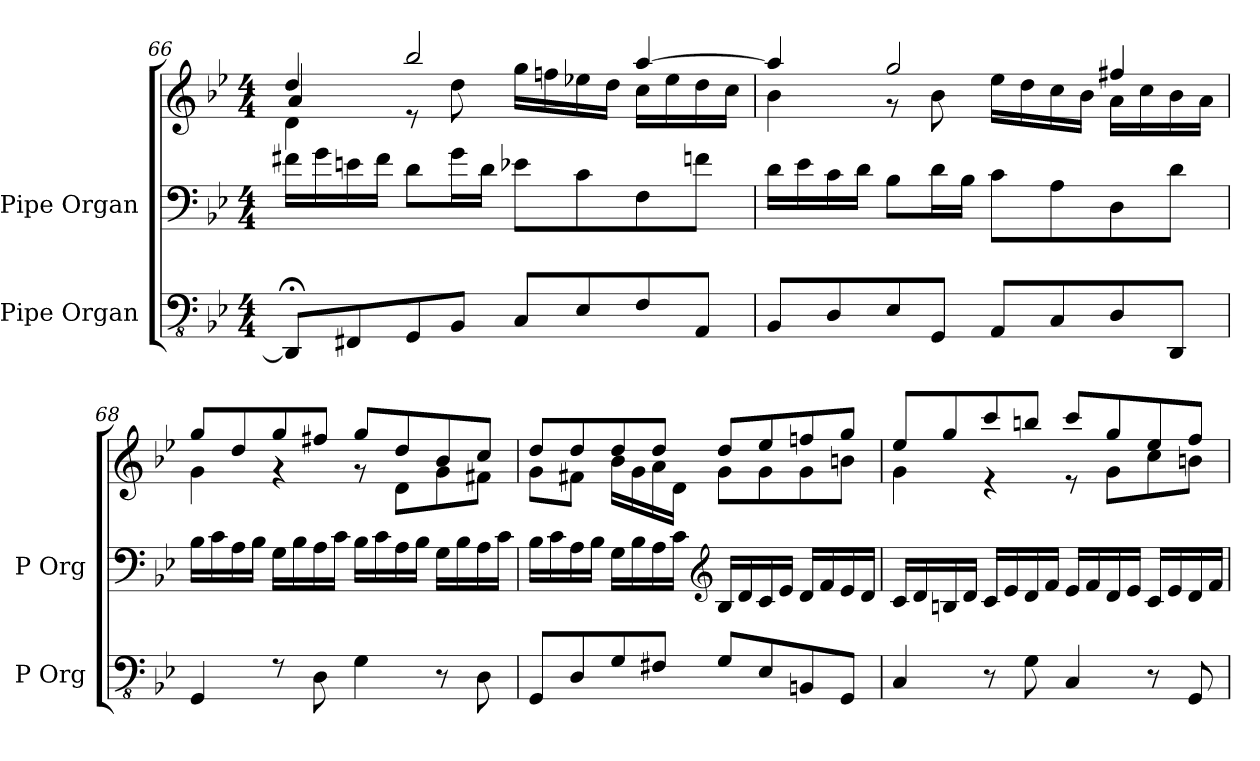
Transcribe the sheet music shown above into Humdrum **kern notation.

**kern	**kern	**kern
*part2	*part1	*part1
*staff3	*staff2	*staff1
*I"Pipe Organ	*I"Pipe Organ	*
*I'P Org	*I'P Org	*
*clefFv4	*clefF4	*clefG2
*k[b-e-]	*k[b-e-]	*k[b-e-]
*M4/4	*M4/4	*M4/4
=66	=66	=66
*	*	*^
*	*	*	*^
8DDD;</L]	16f#X\LL	4dd/	4d\	4a/
.	16g\	.	.	.
8FFF#X/	16en\	.	.	.
.	16f#\JJ	.	.	.
8GGG/	8d\L	2bb-/	8r	2.ryy
8BBB-/J	16g\L	.	8dd\	.
.	16d\JJ	.	.	.
8CC/L	8e-X\L	.	16gg\LL	.
.	.	.	16ffn\	.
8EE-/	8c\	.	16ee-X\	.
.	.	.	16dd\JJ	.
8FF/	8F\	[4aa/	16cc\LL	.
.	.	.	16ee-\	.
8AAA/J	8fn\J	.	16dd\	.
.	.	.	16cc\JJ	.
*	*	*	*v	*v
!!LO:LB:g=z
=67	=67	=67	=67
8BBB-/L	16d\LL	4aa/]	4b-\
.	16e-\	.	.
8DD/	16c\	.	.
.	16d\JJ	.	.
8EE-/	8B-\L	2gg/	8r
8GGG/J	16d\L	.	8b-\
.	16B-\JJ	.	.
8AAA/L	8c\L	.	16ee-\LL
.	.	.	16dd\
8CC/	8A\	.	16cc\
.	.	.	16b-\JJ
8DD/	8D\	4ff#X/	16a\LL
.	.	.	16cc\
8DDD/J	8d\J	.	16b-\
.	.	.	16a\JJ
=68	=68	=68	=68
4GGG/	16B-\LL	8gg/L	4g\
.	16c\	.	.
.	16A\	8dd/	.
.	16B-\JJ	.	.
8rFF	16G\LL	8gg/	4rg
.	16B-\	.	.
8DD\	16A\	8ff#X/J	.
.	16c\JJ	.	.
4GG\	16B-\LL	8gg/L	8rg
.	16c\	.	.
.	16A\	8dd/	8d\L
.	16B-\JJ	.	.
8r	16G\LL	8b-/	8g\
.	16B-\	.	.
8DD\	16A\	8cc/J	8f#X\J
.	16c\JJ	.	.
=69	=69	=69	=69
8GGG/L	16B-\LL	8dd/L	8g\L
.	16c\	.	.
8DD/	16A\	8dd/	8f#X\J
.	16B-\JJ	.	.
8GG/	16G\LL	8dd/	16b-\LL
.	16B-\	.	16g\
8FF#X/J	16A\	8dd/J	16a\
.	16c\JJ	.	16d\JJ
*	*clefG2	*	*
8GG/L	16B-/LL	8dd/L	8g\L
.	16d/	.	.
8EE-/	16c/	8ee-/	8g\
.	16e-/JJ	.	.
8BBBn/	16d/LL	8ffn/	8g\
.	16f/	.	.
8GGG/J	16e-/	8gg/J	8bn\J
.	16d/JJ	.	.
!!LO:LB:g=z	!!
=70	=70	=70	=70
4CC/	16c/LL	8ee-/L	4g\
.	16d/	.	.
.	16Bn/	8gg/	.
.	16d/JJ	.	.
8r	16c/LL	8ccc/	4r
.	16e-/	.	.
8GG\	16d/	8bbn/J	.
.	16f/JJ	.	.
4CC/	16e-/LL	8ccc/L	8r
.	16f/	.	.
.	16d/	8gg/	8g\L
.	16e-/JJ	.	.
8r	16c/LL	8ee-/	8cc\
.	16e-/	.	.
8GGG/	16d/	8ff/J	8bn\J
.	16f/JJ	.	.
*	*	*v	*v
=	=	=
*-	*-	*-
